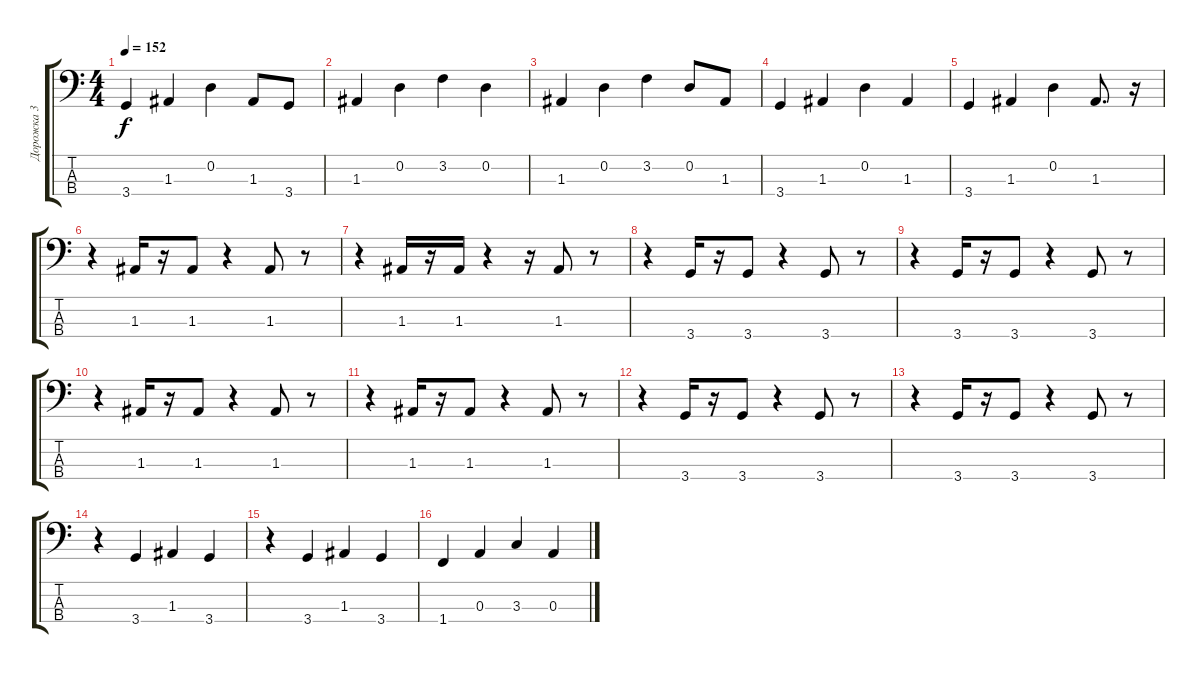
\track ("Дорожка 3" "Дорожка 3") {instrument electricbassfinger}
\staff {score tabs}
\tuning (G2 D2 A1 E1) {hide}
\ts (4 4)
\tempo 152
\clef f4
\ks c
3.4.4{dy f} 1.3.4 0.2.4 1.3.8 3.4.8 |
1.3.4 0.2.4 3.2.4 0.2.4 |
1.3.4 0.2.4 3.2.4 0.2.8 1.3.8 |
3.4.4 1.3.4 0.2.4 1.3.4 |
3.4.4 1.3.4 0.2.4 1.3.8{d} r.16 |
r.4 1.3.16 r.16 1.3.8 r.4 1.3.8 r.8 |
r.4 1.3.16 r.16 1.3.16 r.4 r.16 1.3.8 r.8 |
r.4 3.4.16 r.16 3.4.8 r.4 3.4.8 r.8 |
r.4 3.4.16 r.16 3.4.8 r.4 3.4.8 r.8 |
r.4 1.3.16 r.16 1.3.8 r.4 1.3.8 r.8 |
r.4 1.3.16 r.16 1.3.8 r.4 1.3.8 r.8 |
r.4 3.4.16 r.16 3.4.8 r.4 3.4.8 r.8 |
r.4 3.4.16 r.16 3.4.8 r.4 3.4.8 r.8 |
r.4 3.4.4 1.3.4 3.4.4 |
r.4 3.4.4 1.3.4 3.4.4 |
1.4.4 0.3.4 3.3.4 0.3.4
